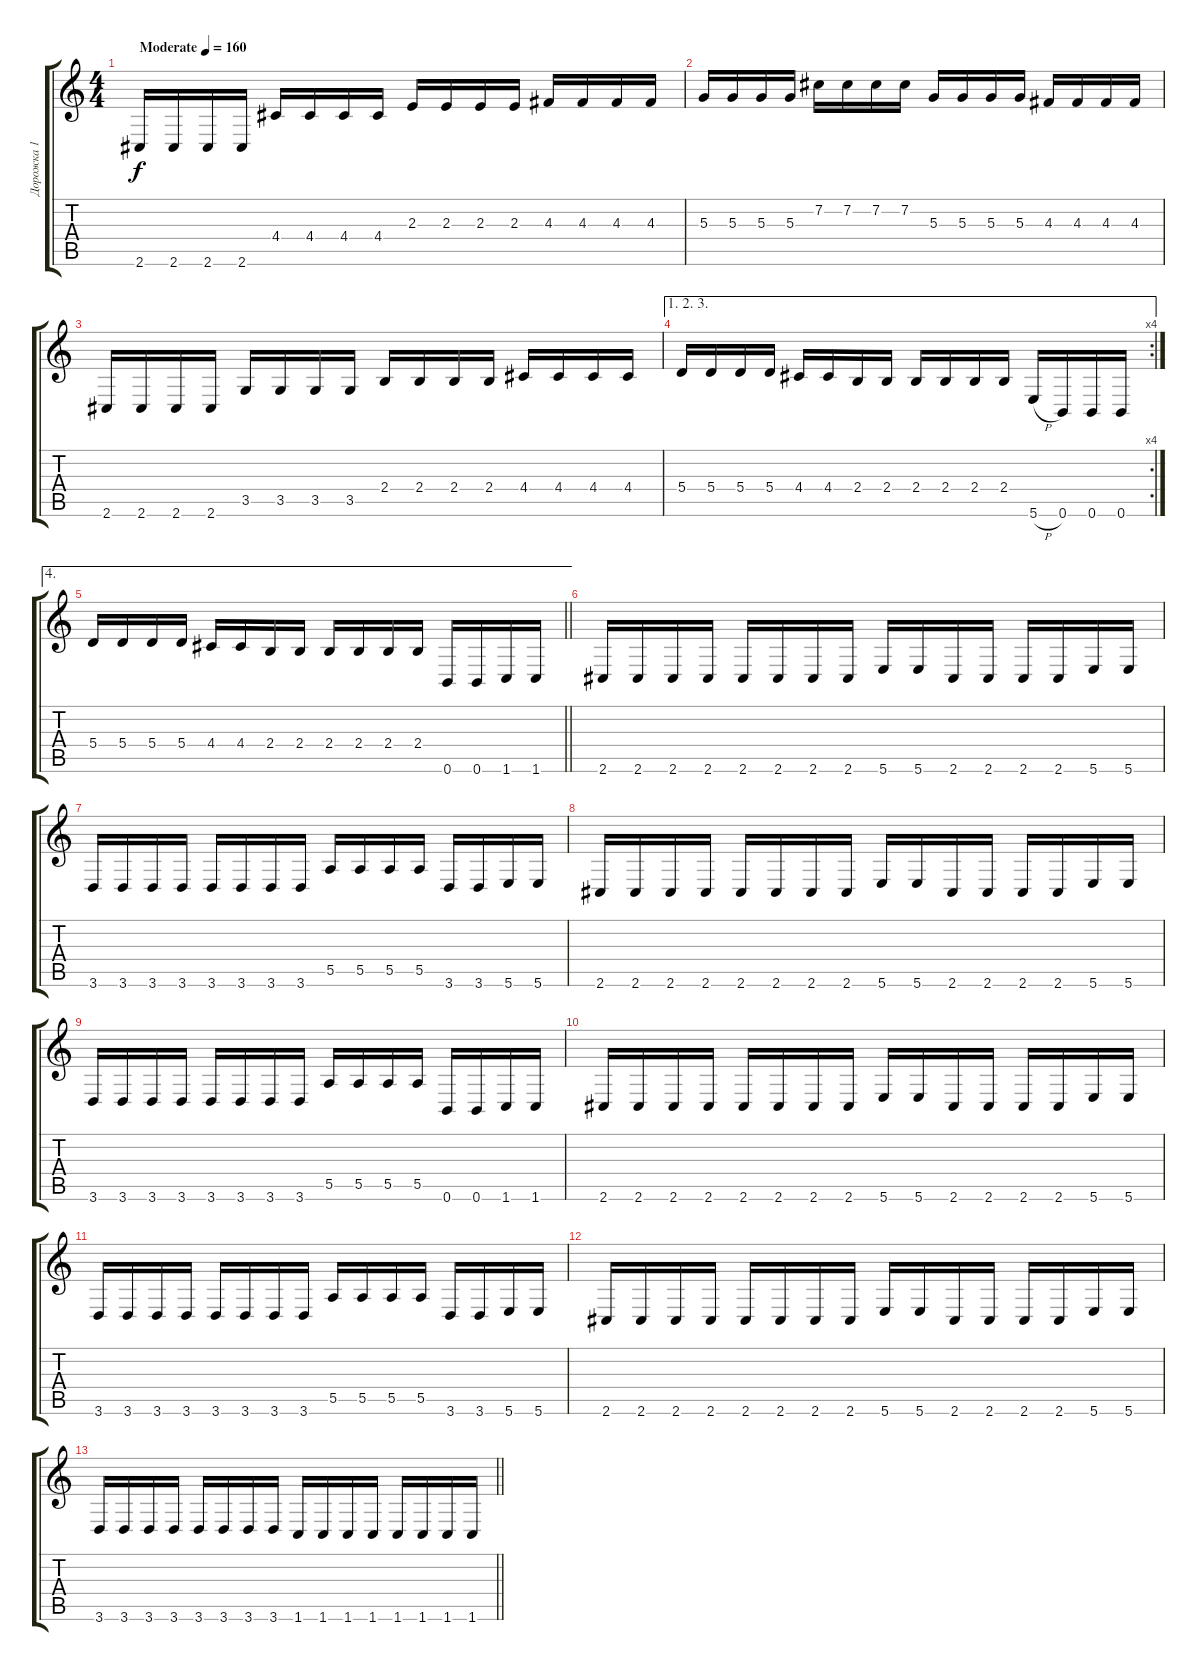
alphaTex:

\track ("Дорожка 1" "Дорожка 1") {instrument distortionguitar}
\staff {score tabs}
\tuning (B3 Gb3 D3 A2 E2 B1) {hide}
\ts (4 4)
\tempo (160 "Moderate")
\clef g2
\ks c
2.6.16{dy f instrument distortionguitar} 2.6.16 2.6.16 2.6.16 4.4.16 4.4.16 4.4.16 4.4.16 2.3.16 2.3.16 2.3.16 2.3.16 4.3.16 4.3.16 4.3.16 4.3.16 |
5.3.16 5.3.16 5.3.16 5.3.16 7.2.16 7.2.16 7.2.16 7.2.16 5.3.16 5.3.16 5.3.16 5.3.16 4.3.16 4.3.16 4.3.16 4.3.16 |
2.6.16 2.6.16 2.6.16 2.6.16 3.5.16 3.5.16 3.5.16 3.5.16 2.4.16 2.4.16 2.4.16 2.4.16 4.4.16 4.4.16 4.4.16 4.4.16 |
\ae (1 2 3)
\rc 4
5.4.16 5.4.16 5.4.16 5.4.16 4.4.16 4.4.16 2.4.16 2.4.16 2.4.16 2.4.16 2.4.16 2.4.16 5.6{h}.16 0.6.16 0.6.16 0.6.16 |
\ae 4
\barLineRight lightlight
5.4.16 5.4.16 5.4.16 5.4.16 4.4.16 4.4.16 2.4.16 2.4.16 2.4.16 2.4.16 2.4.16 2.4.16 0.6.16 0.6.16 1.6.16 1.6.16 |
2.6.16 2.6.16 2.6.16 2.6.16 2.6.16 2.6.16 2.6.16 2.6.16 5.6.16 5.6.16 2.6.16 2.6.16 2.6.16 2.6.16 5.6.16 5.6.16 |
3.6.16 3.6.16 3.6.16 3.6.16 3.6.16 3.6.16 3.6.16 3.6.16 5.5.16 5.5.16 5.5.16 5.5.16 3.6.16 3.6.16 5.6.16 5.6.16 |
2.6.16 2.6.16 2.6.16 2.6.16 2.6.16 2.6.16 2.6.16 2.6.16 5.6.16 5.6.16 2.6.16 2.6.16 2.6.16 2.6.16 5.6.16 5.6.16 |
3.6.16 3.6.16 3.6.16 3.6.16 3.6.16 3.6.16 3.6.16 3.6.16 5.5.16 5.5.16 5.5.16 5.5.16 0.6.16 0.6.16 1.6.16 1.6.16 |
2.6.16 2.6.16 2.6.16 2.6.16 2.6.16 2.6.16 2.6.16 2.6.16 5.6.16 5.6.16 2.6.16 2.6.16 2.6.16 2.6.16 5.6.16 5.6.16 |
3.6.16 3.6.16 3.6.16 3.6.16 3.6.16 3.6.16 3.6.16 3.6.16 5.5.16 5.5.16 5.5.16 5.5.16 3.6.16 3.6.16 5.6.16 5.6.16 |
2.6.16 2.6.16 2.6.16 2.6.16 2.6.16 2.6.16 2.6.16 2.6.16 5.6.16 5.6.16 2.6.16 2.6.16 2.6.16 2.6.16 5.6.16 5.6.16 |
\barLineRight lightlight
3.6.16 3.6.16 3.6.16 3.6.16 3.6.16 3.6.16 3.6.16 3.6.16 1.6.16 1.6.16 1.6.16 1.6.16 1.6.16 1.6.16 1.6.16 1.6.16
